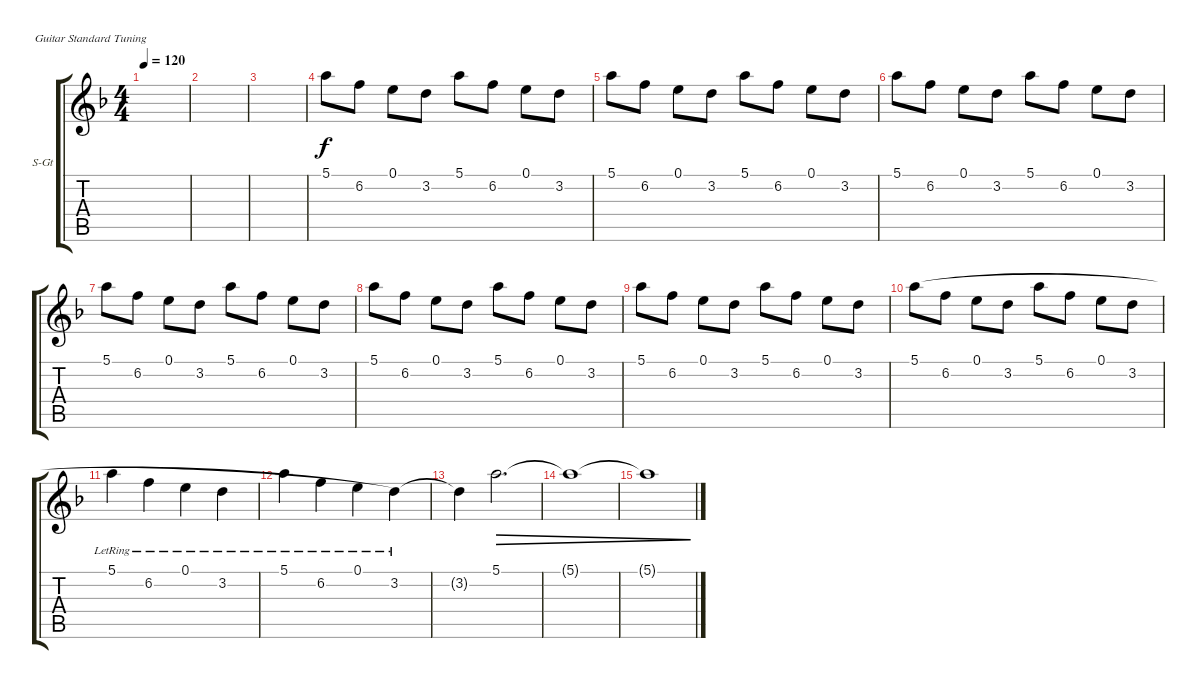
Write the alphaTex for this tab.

\defaultSystemsLayout 4
\bracketExtendMode groupsimilarinstruments
\firstSystemTrackNameOrientation horizontal
\otherSystemsTrackNameOrientation horizontal
\track ("Steel Guitar" "S-Gt") {instrument acousticguitarsteel}
\staff {score tabs}
\tuning (E4 B3 G3 D3 A2 E2)
\ts (4 4)
\tempo 120
\clef g2
\ks f
|
|
|
5.1.8 6.2.8 0.1.8 3.2.8 5.1.8 6.2.8 0.1.8 3.2.8 |
5.1.8 6.2.8 0.1.8 3.2.8 5.1.8 6.2.8 0.1.8 3.2.8 |
5.1.8 6.2.8 0.1.8 3.2.8 5.1.8 6.2.8 0.1.8 3.2.8 |
5.1.8 6.2.8 0.1.8 3.2.8 5.1.8 6.2.8 0.1.8 3.2.8 |
5.1.8 6.2.8 0.1.8 3.2.8 5.1.8 6.2.8 0.1.8 3.2.8 |
5.1.8 6.2.8 0.1.8 3.2.8 5.1.8 6.2.8 0.1.8 3.2.8 |
5.1.8{legatoorigin} 6.2.8{legatoorigin} 0.1.8{legatoorigin} 3.2.8{legatoorigin} 5.1.8{legatoorigin} 6.2.8{legatoorigin} 0.1.8{legatoorigin} 3.2.8{legatoorigin} |
5.1{lr}.4{legatoorigin} 6.2{lr}.4{legatoorigin} 0.1{lr}.4{legatoorigin} 3.2{lr}.4{legatoorigin} |
5.1{lr}.4{legatoorigin} 6.2{lr}.4{legatoorigin} 0.1{lr}.4{legatoorigin} 3.2{lr}.4 |
3.2{t}.4 5.1.2{d dec} |
5.1{t}.1{dec} |
5.1{t}.1{dec}
